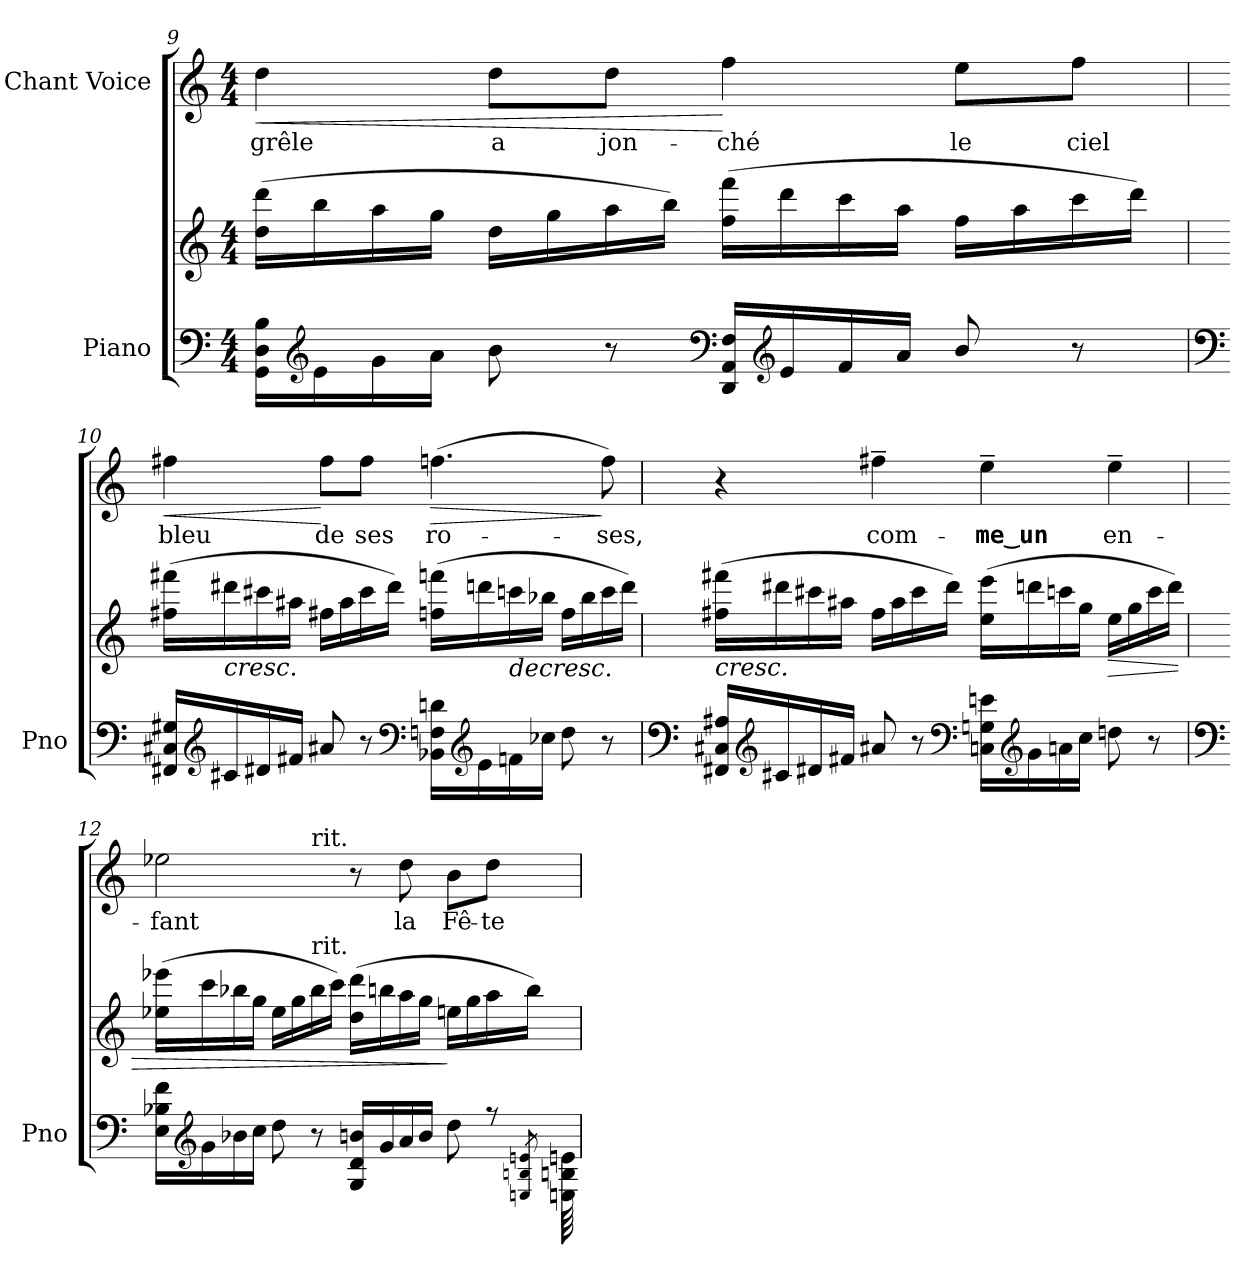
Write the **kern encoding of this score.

**kern	**kern	**dynam	**kern	**text	**dynam
*part2	*part2	*part2	*part1	*part1	*part1
*staff3	*staff2	*staff2/3	*staff1	*staff1	*staff1
*I"Piano	*	*	*I"Chant Voice	*	*
*I'Pno	*	*	*	*	*
*clefF4	*clefG2	*	*clefG2	*	*
*k[]	*k[]	*	*k[]	*	*
*M4/4	*M4/4	*	*M4/4	*	*
=9	=9	=9	=9	=9	=9
!	!	!	!	!	!LO:HP:b
16GG\ 16D\ 16B\LL	(16dd\ 16ddd\LL	.	4dd\	grêle	<
*clefG2	*	*	*	*	*
16e\	16bb\	.	.	.	.
16g\	16aa\	.	.	.	.
16a\JJ	16gg\JJ	.	.	.	.
8b\	16dd\LL	.	8dd\L	a	.
.	16gg\	.	.	.	.
8r	16aa\	.	8dd\J	jon-	.
.	16bb\JJ)	.	.	.	.
*clefF4	*	*	*	*	*
16DD/ 16AA/ 16F/LL	(16ff\ 16fff\LL	.	4ff\	-ché	[
*clefG2	*	*	*	*	*
16e/	16ddd\	.	.	.	.
16f/	16ccc\	.	.	.	.
16a/JJ	16aa\JJ	.	.	.	.
8b/	16ff\LL	.	8ee\L	le	.
.	16aa\	.	.	.	.
8r	16ccc\	.	8ff\J	ciel	.
.	16ddd\JJ)	.	.	.	.
=10	=10	=10	=10	=10	=10
*clefF4	*	*	*	*	*
!	!	!	!	!	!LO:HP:b
16FF#X/ 16C#X/ 16G#X/LL	(16ff#X\ 16fff#X\LL	.	4ff#X\	bleu	<
*clefG2	*	*	*	*	*
!	!	!LO:HP:b	!	!	!
16c#X/	16ddd#X\	<	.	.	.
16d#X/	16ccc#X\	.	.	.	.
16f#X/JJ	16aa#X\JJ	.	.	.	.
8a#X/	16ff#X\LL	.	8ff#\L	de	[
.	16aa#\	.	.	.	.
8r	16ccc#\	.	8ff#\J	ses	.
.	16ddd#\JJ)	.	.	.	.
*clefF4	*	*	*	*	*
!	!	!	!	!	!LO:HP:b
16BB-X\ 16Fn\ 16dn\LL	(16ffn\ 16fffn\LL	.	(4.ffn\	ro-	>
*clefG2	*	*	*	*	*
16e\	16dddn\	.	.	.	.
!	!	!LO:HP:b	!	!	!
16fn\	16cccn\	>	.	.	.
16cc-X\JJ	16bb-X\JJ	.	.	.	.
8dd\	16ff\LL	.	.	.	.
.	16bb-\	.	.	.	.
8r	16ccc\	[	8ff\)	-ses,	]
.	16ddd\JJ)	.	.	.	.
=11	=11	=11	=11	=11	=11
*clefF4	*	*	*	*	*
!	!	!LO:HP:b	!	!	!
16FF#X/ 16C#X/ 16A#X/LL	(16ff#X\ 16fff#X\LL	<	4r	.	.
*clefG2	*	*	*	*	*
16c#X/	16ddd#X\	.	.	.	.
16d#X/	16ccc#X\	.	.	.	.
16f#X/JJ	16aa#X\JJ	.	.	.	.
8a#X/	16ff#\LL	]	4ff#X~\	com-	.
.	16aa#\	.	.	.	.
8r	16ccc#\	.	.	.	.
.	16ddd#\JJ)	.	.	.	.
*clefF4	*	*	*	*	*
16Cn\ 16Gn\ 16en\LL	(16ee\ 16eee\LL	.	4ee~\	-me‿un	.
*clefG2	*	*	*	*	*
16g\	16dddn\	.	.	.	.
16an\	16cccn\	.	.	.	.
16cc\JJ	16gg\JJ	.	.	.	.
!	!	!LO:HP:b	!	!	!
8ddn\	16ee\LL	>	4ee~\	en-	.
.	16gg\	.	.	.	.
8r	16ccc\	.	.	.	.
.	16ddd\JJ)	.	.	.	.
.	.	[	.	.	.
=12	=12	=12	=12	=12	=12
*clefF4	*	*	*	*	*
*^	*	*	*^	*	*
16E\ 16B-X\ 16f\LL	2..ryy	(16ee-X\ 16eee-X\LL	.	2ee-X\	8ryy	-fant	.
*clefG2	*	*	*	*	*	*	*
16g\	.	16ccc\	.	.	.	.	.
16b-X\	.	16bb-X\	.	.	8ryy	.	.
16cc\JJ	.	16gg\JJ	.	.	.	.	.
8dd\	.	16ee-\LL	.	.	8ryy	.	.
.	.	16gg\	.	.	.	.	.
!	!	!	!	!	!LO:TX:a:t=rit.	!	!
!	!	!LO:TX:a:t=rit.	!	!	!	!	!
8r	.	16bb-\	.	.	8ryy	.	.
.	.	16ccc\JJ)	.	.	.	.	.
16G/ 16d/ 16bn/LL	.	(16dd\ 16ddd\LL	.	8r	2ryy	.	.
16g/	.	16bbn\	.	.	.	.	.
16a/	.	16aa\	.	8dd\	.	la	.
16b/JJ	.	16gg\JJ	.	.	.	.	.
8dd\	.	16een\LL	]	8b\L	.	Fê-	.
.	.	16gg\	.	.	.	.	.
8r	16..ryy	16aa\	.	8dd\J	.	-te-	.
.	.	16bb\JJ)	.	.	.	.	.
.	8qEn/ 8qBn/ 8qen/	.	.	.	.	.	.
.	64En! 64B! 64en!	.	.	.	.	.	.
*v	*v	*	*	*v	*v	*	*
=	=	=	=	=	=
*-	*-	*-	*-	*-	*-
